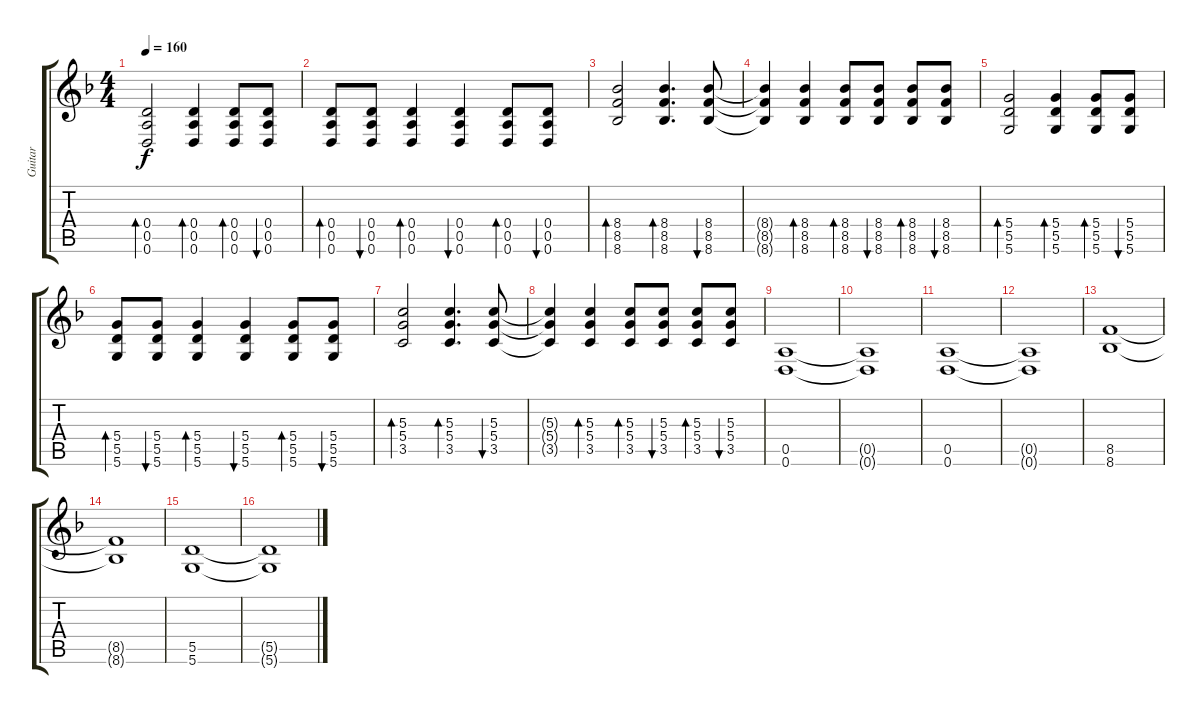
\track ("Guitar" "Guitar") {instrument acousticguitarsteel}
\staff {score tabs}
\tuning (E4 B3 G3 D3 A2 D2) {hide}
\ts (4 4)
\tempo 160
\clef g2
\ks dminor
(0.4 0.5 0.6).2{bd 60 dy f} (0.4 0.5 0.6).4{bd 60} (0.4 0.5 0.6).8{bd 60} (0.4 0.5 0.6).8{bu 60} |
(0.4 0.5 0.6).8{bd 60} (0.4 0.5 0.6).8{bu 60} (0.4 0.5 0.6).4{bd 60} (0.4 0.5 0.6).4{bu 60} (0.4 0.5 0.6).8{bd 60} (0.4 0.5 0.6).8{bu 60} |
(8.4 8.5 8.6).2{bd 60} (8.4 8.5 8.6).4{d bd 60} (8.4 8.5 8.6).8{bu 60} |
(8.4{t} 8.5{t} 8.6{t}).4 (8.4 8.5 8.6).4{bd 60} (8.4 8.5 8.6).8{bd 60} (8.4 8.5 8.6).8{bu 60} (8.4 8.5 8.6).8{bd 60} (8.4 8.5 8.6).8{bu 60} |
(5.4 5.5 5.6).2{bd 60} (5.4 5.5 5.6).4{bd 60} (5.4 5.5 5.6).8{bd 60} (5.4 5.5 5.6).8{bu 60} |
(5.4 5.5 5.6).8{bd 60} (5.4 5.5 5.6).8{bu 60} (5.4 5.5 5.6).4{bd 60} (5.4 5.5 5.6).4{bu 60} (5.4 5.5 5.6).8{bd 60} (5.4 5.5 5.6).8{bu 60} |
(5.3 5.4 3.5).2{bd 60} (5.3 5.4 3.5).4{d bd 60} (5.3 5.4 3.5).8{bu 60} |
(5.3{t} 5.4{t} 3.5{t}).4 (5.3 5.4 3.5).4{bd 60} (5.3 5.4 3.5).8{bd 60} (5.3 5.4 3.5).8{bu 60} (5.3 5.4 3.5).8{bd 60} (5.3 5.4 3.5).8{bu 60} |
(0.5 0.6).1 |
(0.5{t} 0.6{t}).1 |
(0.5 0.6).1 |
(0.5{t} 0.6{t}).1 |
(8.5 8.6).1 |
(8.5{t} 8.6{t}).1 |
(5.5 5.6).1 |
(5.5{t} 5.6{t}).1
